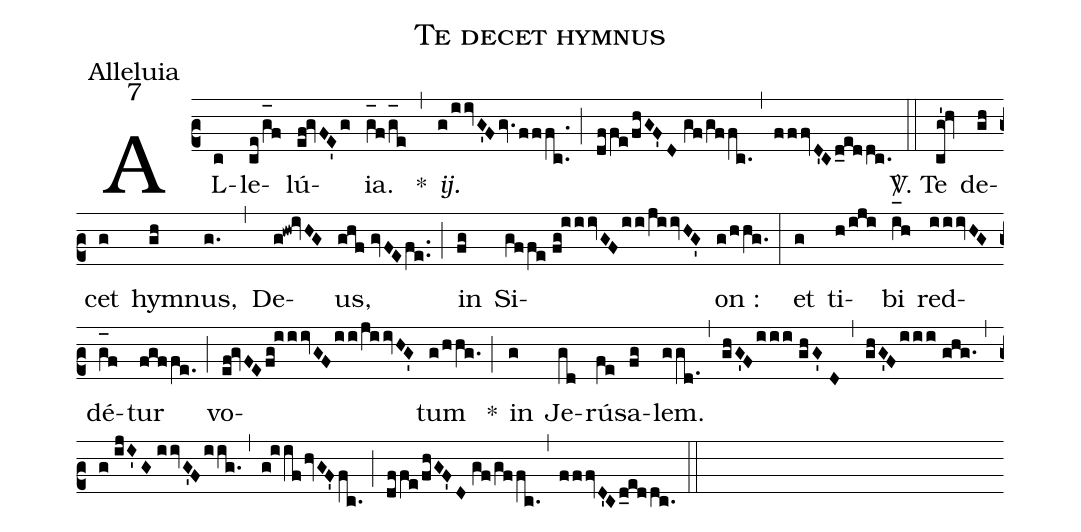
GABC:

name:Te decet hymnus;
office-part:Alleluia;
mode:7;
%%
(c2) AL(c)le(ce/g_[oh:h]f)lú(ef!gvFE'g){ia}.(g_[oh:h]f/g_[oh:h]e) <clear>*(,) <i>ij.</i>(g/iivG'Fgv.fffc..) (;) (dffe/fhGF'D//gf/gffc.) (,) (fffvD'Cd_eddc.) (::) <sp>V/</sp>. Te(cg'!hv) de(gh)cet(g) hy(gh)mnus,(g.) (,) De(g!hw!ivHG)us,(ghf//gvFEfe..) (;) in(fg) Si(gffe//fg!iiivGFii/jiivHG')on :(g/hhg.) (:) et(g) ti(h/iji)bi(i_[oh:h]h) red(iiivHG)dé(g_[oh:h]f)tur(fgffe.) (;) vo(ef!gvFE/!fg!iiivGFii/jiivHG')tum(g/hhg.) <clear>*(;) in(g) Je(gd)rú(fe)sa(fg)lem.(ggd.) (,) (ghG'Fiii//ghG'//D) (,) (ghG'Fiii//ghg.) (,) (g//ijI'G//iivG'Fiig.) (,) (g!iifhvGF'fc.) (;) (dffe/fhGF'D//gf/gffc.) (,) (fffvD'C/!d_eddc.) (::)
